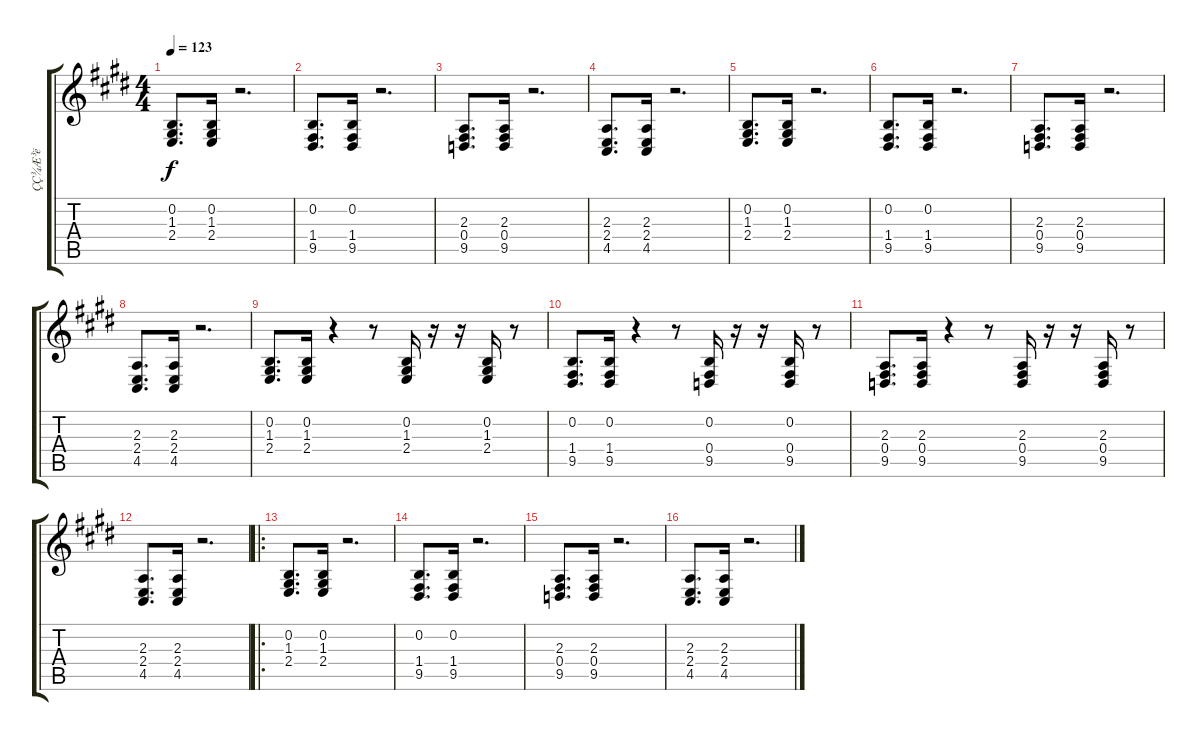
\track ("ÇÇ¾Æ³ë" "ÇÇ¾Æ³ë") {instrument acousticgrandpiano}
\staff {score tabs}
\tuning (E4 B3 G3 D3 A2 E2) {hide}
\ts (4 4)
\tempo 123
\clef g2
\ks e
(0.2 1.3 2.4).8{d dy f instrument acousticgrandpiano} (0.2 1.3 2.4).16 r.2{d} |
(0.2 1.4 9.5).8{d} (0.2 1.4 9.5).16 r.2{d} |
(2.3 0.4 9.5).8{d} (2.3 0.4 9.5).16 r.2{d} |
(2.3 2.4 4.5).8{d} (2.3 2.4 4.5).16 r.2{d} |
(0.2 1.3 2.4).8{d} (0.2 1.3 2.4).16 r.2{d} |
(0.2 1.4 9.5).8{d} (0.2 1.4 9.5).16 r.2{d} |
(2.3 0.4 9.5).8{d} (2.3 0.4 9.5).16 r.2{d} |
(2.3 2.4 4.5).8{d} (2.3 2.4 4.5).16 r.2{d} |
(0.2 1.3 2.4).8{d} (0.2 1.3 2.4).16 r.4 r.8 (0.2 1.3 2.4).16 r.16 r.16 (0.2 1.3 2.4).16 r.8 |
(0.2 1.4 9.5).8{d} (0.2 1.4 9.5).16 r.4 r.8 (0.2 0.4 9.5).16 r.16 r.16 (0.2 0.4 9.5).16 r.8 |
(2.3 0.4 9.5).8{d} (2.3 0.4 9.5).16 r.4 r.8 (2.3 0.4 9.5).16 r.16 r.16 (2.3 0.4 9.5).16 r.8 |
(2.3 2.4 4.5).8{d} (2.3 2.4 4.5).16 r.2{d} |
\ro
(0.2 1.3 2.4).8{d} (0.2 1.3 2.4).16 r.2{d} |
(0.2 1.4 9.5).8{d} (0.2 1.4 9.5).16 r.2{d} |
(2.3 0.4 9.5).8{d} (2.3 0.4 9.5).16 r.2{d} |
(2.3 2.4 4.5).8{d} (2.3 2.4 4.5).16 r.2{d}
